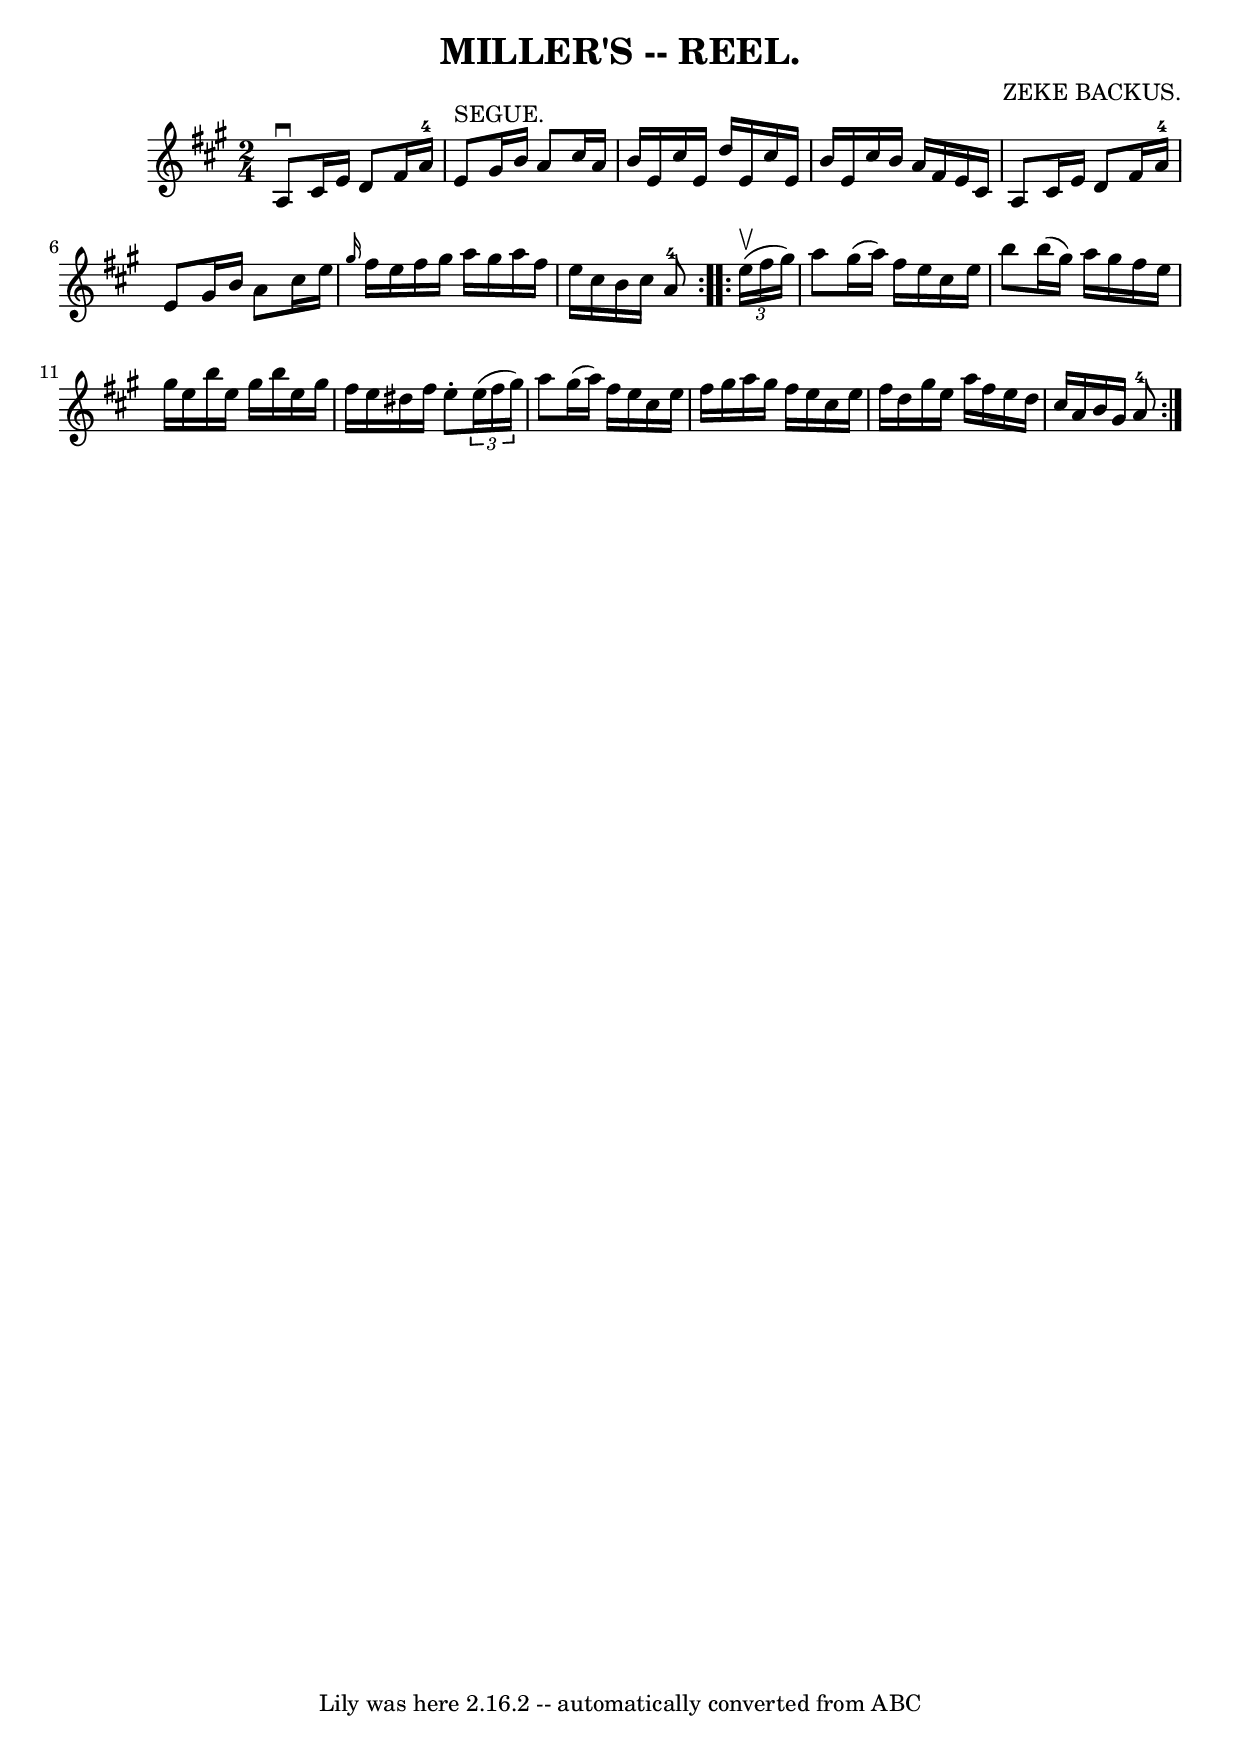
\version "2.7.40"
\include "Mammoth.ily"
\header {
	%% book = "Coles"
	composer = "ZEKE BACKUS."
	crossRefNumber = "1"
	footnotes = ""
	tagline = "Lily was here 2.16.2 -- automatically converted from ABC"
	title = "MILLER'S -- REEL."
}
voicedefault =  {


\repeat volta 2 {
\time 2/4 
\key a \major a8^\downbow cis'16 e'16 d'8 fis'16    
a'16-4 |
 e'8^"SEGUE." gis'16 b'16 a'8 cis''16 a'16  
|
 b'16 e'16 cis''16 e'16 d''16 e'16 cis''16 e'16  
|
 b'16 e'16 cis''16 b'16 a'16 fis'16 e'16 cis'16  
|
 a8 cis'16 e'16 d'8 fis'16 a'16-4 |
 e'8  
 gis'16 b'16 a'8 cis''16 e''16  |
 \grace { gis''16  }   
fis''16 e''16 fis''16 gis''16 a''16 gis''16 a''16 fis''16  
|
 e''16 cis''16 b'16 cis''16 a'8-4 }     
\repeat volta 2 {   \times 2/3 { e''16 (^\upbow fis''16 gis''16) } 
|
 a''8 gis''16 (a''16) fis''16 e''16 cis''16 e''16 
 |
 b''8 b''16 (gis''16) a''16 gis''16 fis''16    
e''16  |
 gis''16 e''16 b''16 e''16 gis''16 b''16    
e''16 gis''16  |
 fis''16 e''16 dis''16 fis''16 e''8 -.  
 \times 2/3 { e''16 (fis''16 gis''16) } |
 a''8 gis''16 
(a''16) fis''16 e''16 cis''16 e''16  |
 fis''16    
gis''16 a''16 gis''16 fis''16 e''16 cis''16 e''16  |
   
fis''16 d''16 gis''16 e''16 a''16 fis''16 e''16 d''16  
|
 cis''16 a'16 b'16 gis'16 a'8-4 }   
}

\score{
    <<

	\context Staff="default"
	{
	    \voicedefault 
	}

    >>
	\layout {
	}
	\midi {}
}
